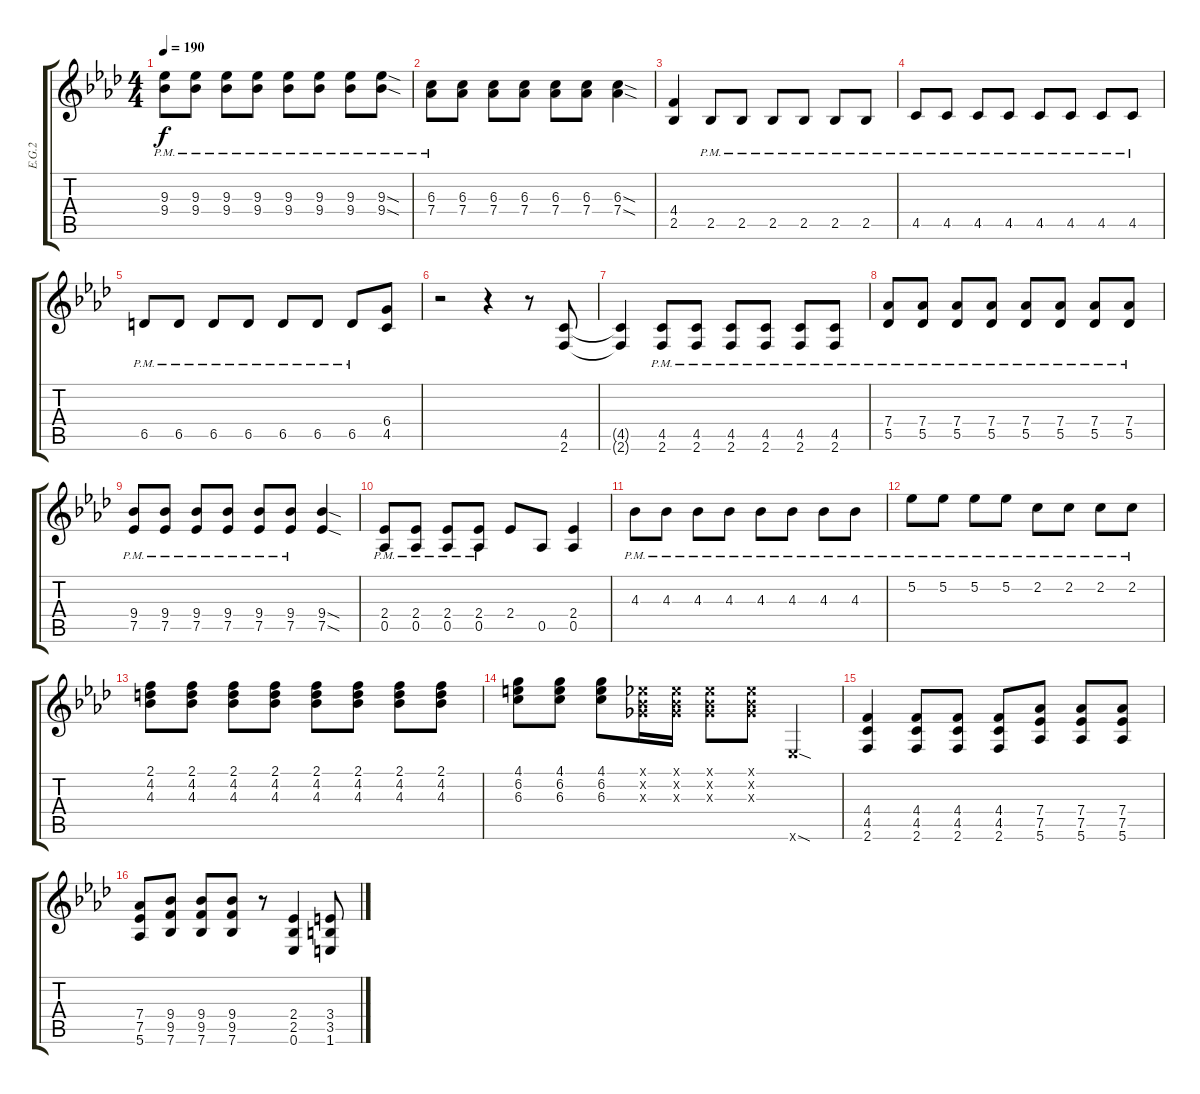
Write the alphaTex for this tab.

\track ("E.G.2" "E.G.2") {instrument distortionguitar}
\staff {score tabs}
\tuning (Eb4 Bb3 Gb3 Db3 Ab2 Eb2) {hide}
\ts (4 4)
\tempo 190
\clef g2
\ks ab
(9.3{pm} 9.4{pm}).8{dy f} (9.3{pm} 9.4{pm}).8 (9.3{pm} 9.4{pm}).8 (9.3{pm} 9.4{pm}).8 (9.3{pm} 9.4{pm}).8 (9.3{pm} 9.4{pm}).8 (9.3{pm} 9.4{pm}).8 (9.3{sod pm} 9.4{sod pm}).8 |
(6.3{pm} 7.4{pm}).8 (6.3 7.4).8 (6.3 7.4).8 (6.3 7.4).8 (6.3 7.4).8 (6.3 7.4).8 (6.3{sod} 7.4{sod}).4 |
(4.4 2.5).4 2.5{pm}.8 2.5{pm}.8 2.5{pm}.8 2.5{pm}.8 2.5{pm}.8 2.5{pm}.8 |
4.5{pm}.8 4.5{pm}.8 4.5{pm}.8 4.5{pm}.8 4.5{pm}.8 4.5{pm}.8 4.5{pm}.8 4.5{pm}.8 |
6.5{pm}.8 6.5{pm}.8 6.5{pm}.8 6.5{pm}.8 6.5{pm}.8 6.5{pm}.8 6.5{pm}.8 (6.4 4.5).8 |
r.2 r.4 r.8 (4.5 2.6).8 |
(4.5{t} 2.6{t}).4 (4.5{pm} 2.6{pm}).8 (4.5{pm} 2.6{pm}).8 (4.5{pm} 2.6{pm}).8 (4.5{pm} 2.6{pm}).8 (4.5{pm} 2.6{pm}).8 (4.5{pm} 2.6{pm}).8 |
(7.4{pm} 5.5{pm}).8 (7.4{pm} 5.5{pm}).8 (7.4{pm} 5.5{pm}).8 (7.4{pm} 5.5{pm}).8 (7.4{pm} 5.5{pm}).8 (7.4{pm} 5.5{pm}).8 (7.4{pm} 5.5{pm}).8 (7.4{pm} 5.5{pm}).8 |
(9.4{pm} 7.5{pm}).8 (9.4{pm} 7.5{pm}).8 (9.4{pm} 7.5{pm}).8 (9.4{pm} 7.5{pm}).8 (9.4{pm} 7.5{pm}).8 (9.4{pm} 7.5{pm}).8 (9.4{sod} 7.5{sod}).4 |
(2.4{pm} 0.5{pm}).8 (2.4{pm} 0.5{pm}).8 (2.4{pm} 0.5{pm}).8 (2.4{pm} 0.5{pm}).8 2.4.8 0.5.8 (2.4 0.5).4 |
4.3{pm}.8 4.3{pm}.8 4.3{pm}.8 4.3{pm}.8 4.3{pm}.8 4.3{pm}.8 4.3{pm}.8 4.3{pm}.8 |
5.2{pm}.8 5.2{pm}.8 5.2{pm}.8 5.2{pm}.8 2.2{pm}.8 2.2{pm}.8 2.2{pm}.8 2.2{pm}.8 |
(2.1 4.2 4.3).8 (2.1 4.2 4.3).8 (2.1 4.2 4.3).8 (2.1 4.2 4.3).8 (2.1 4.2 4.3).8 (2.1 4.2 4.3).8 (2.1 4.2 4.3).8 (2.1 4.2 4.3).8 |
(4.1 6.2 6.3).8 (4.1 6.2 6.3).8 (4.1 6.2 6.3).8 (0.1{x} 0.2{x} 0.3{x}).16 (0.1{x} 0.2{x} 0.3{x}).16 (0.1{x} 0.2{x} 0.3{x}).8 (0.1{x} 0.2{x} 0.3{x}).8 0.6{sod x}.4 |
(4.4 4.5 2.6).4 (4.4 4.5 2.6).8 (4.4 4.5 2.6).8 (4.4 4.5 2.6).8 (7.4 7.5 5.6).8 (7.4 7.5 5.6).8 (7.4 7.5 5.6).8 |
(7.4 7.5 5.6).8 (9.4 9.5 7.6).8 (9.4 9.5 7.6).8 (9.4 9.5 7.6).8 r.8 (2.4 2.5 0.6).4 (3.4 3.5 1.6).8
